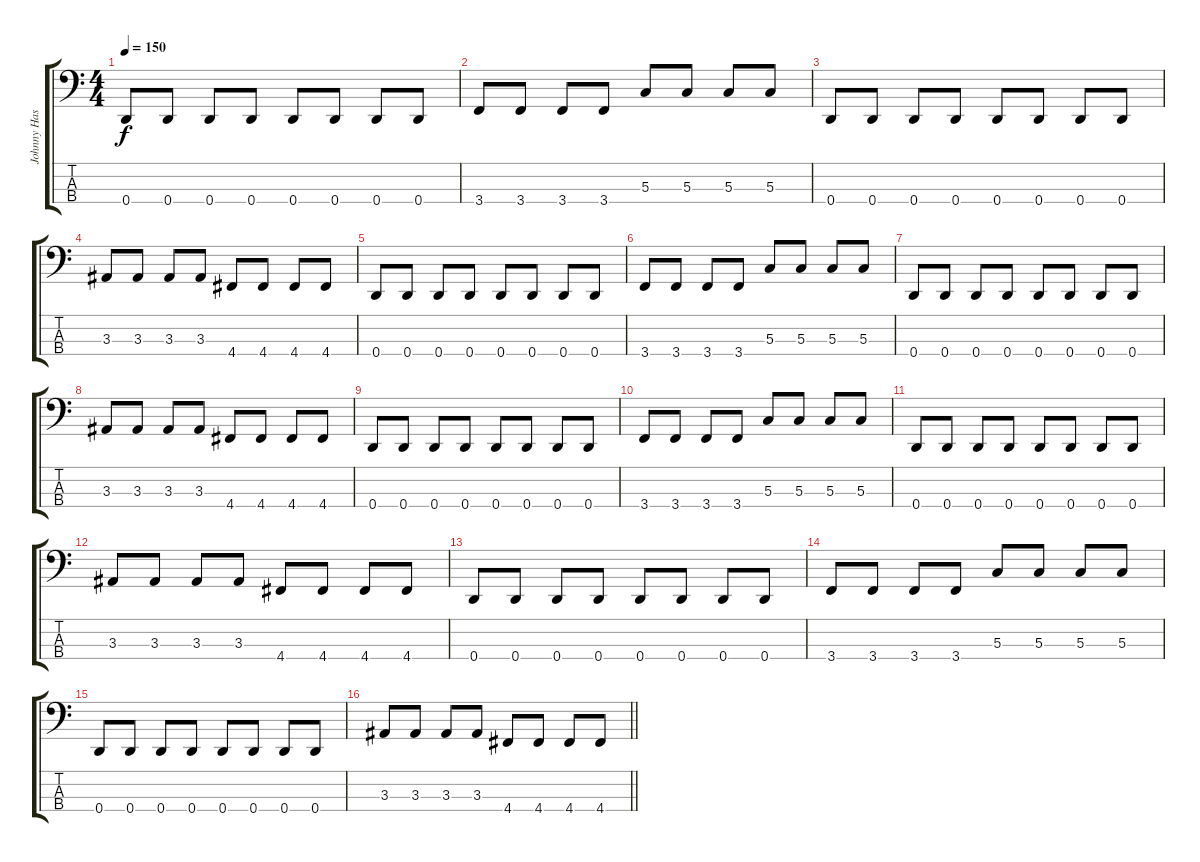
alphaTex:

\track ("Johnny Hass" "Johnny Has") {instrument electricbassfinger}
\staff {score tabs}
\tuning (F2 C2 G1 D1) {hide}
\ts (4 4)
\tempo 150
\clef f4
\ks c
0.4.8{dy f} 0.4.8 0.4.8 0.4.8 0.4.8 0.4.8 0.4.8 0.4.8 |
3.4.8 3.4.8 3.4.8 3.4.8 5.3.8 5.3.8 5.3.8 5.3.8 |
0.4.8 0.4.8 0.4.8 0.4.8 0.4.8 0.4.8 0.4.8 0.4.8 |
3.3.8 3.3.8 3.3.8 3.3.8 4.4.8 4.4.8 4.4.8 4.4.8 |
0.4.8 0.4.8 0.4.8 0.4.8 0.4.8 0.4.8 0.4.8 0.4.8 |
3.4.8 3.4.8 3.4.8 3.4.8 5.3.8 5.3.8 5.3.8 5.3.8 |
0.4.8 0.4.8 0.4.8 0.4.8 0.4.8 0.4.8 0.4.8 0.4.8 |
3.3.8 3.3.8 3.3.8 3.3.8 4.4.8 4.4.8 4.4.8 4.4.8 |
0.4.8 0.4.8 0.4.8 0.4.8 0.4.8 0.4.8 0.4.8 0.4.8 |
3.4.8 3.4.8 3.4.8 3.4.8 5.3.8 5.3.8 5.3.8 5.3.8 |
0.4.8 0.4.8 0.4.8 0.4.8 0.4.8 0.4.8 0.4.8 0.4.8 |
3.3.8 3.3.8 3.3.8 3.3.8 4.4.8 4.4.8 4.4.8 4.4.8 |
0.4.8 0.4.8 0.4.8 0.4.8 0.4.8 0.4.8 0.4.8 0.4.8 |
3.4.8 3.4.8 3.4.8 3.4.8 5.3.8 5.3.8 5.3.8 5.3.8 |
0.4.8 0.4.8 0.4.8 0.4.8 0.4.8 0.4.8 0.4.8 0.4.8 |
\barLineRight lightlight
3.3.8 3.3.8 3.3.8 3.3.8 4.4.8 4.4.8 4.4.8 4.4.8
